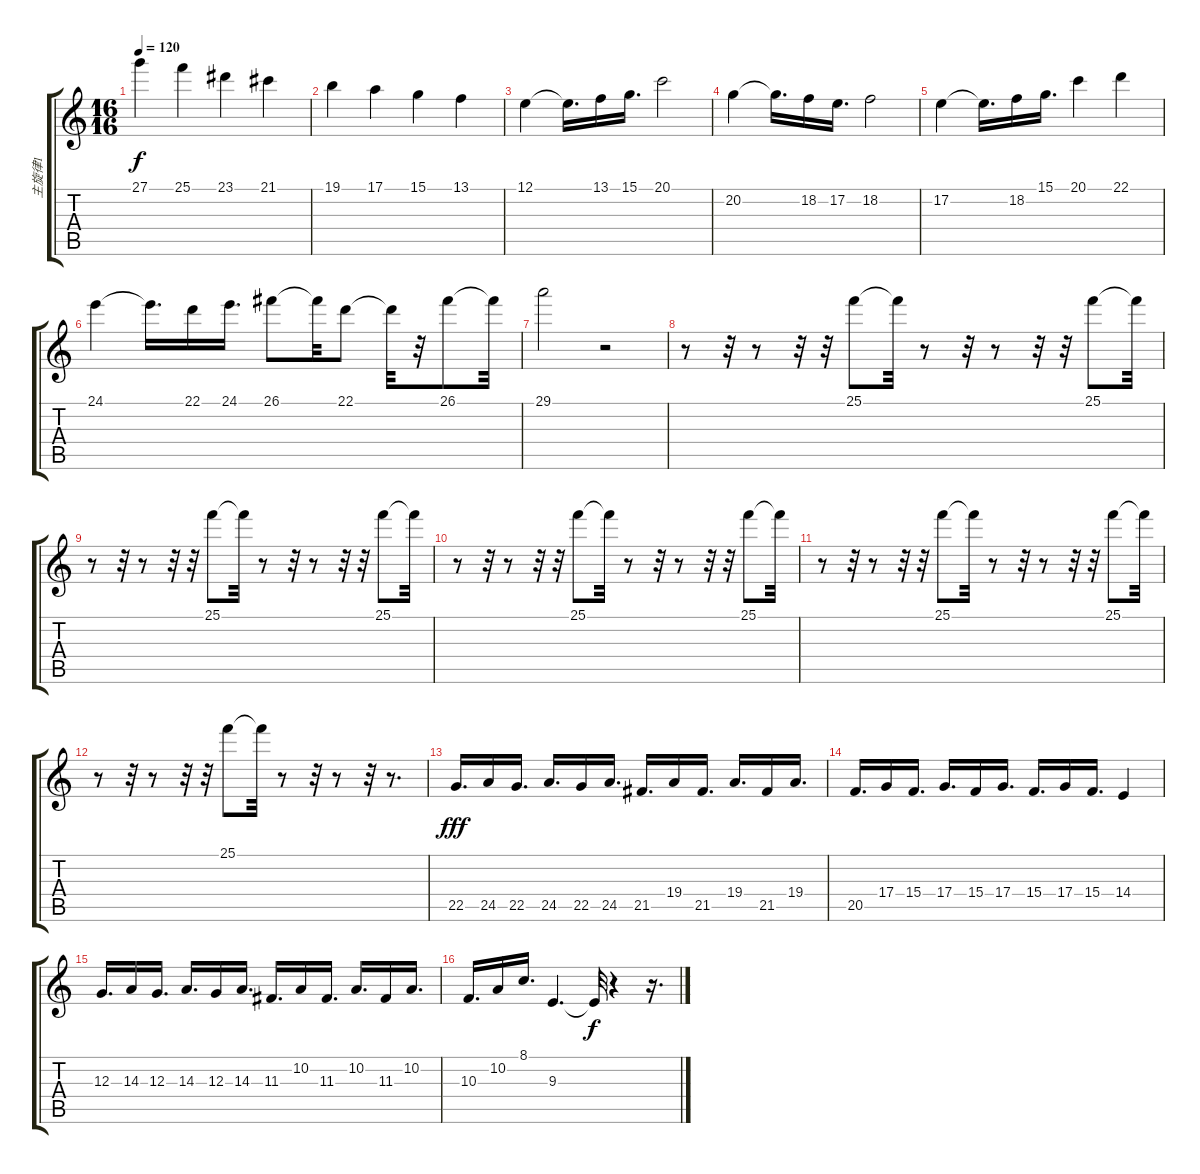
\track ("主旋律1" "主旋律1") {instrument harpsichord}
\staff {score tabs}
\tuning (E4 B3 G3 D3 A2 E2) {hide}
\ts (16 16)
\tempo 120
\clef g2
\ks c
27.1.4{dy f} 25.1.4 23.1.4 21.1.4 |
19.1.4 17.1.4 15.1.4 13.1.4 |
12.1.4 12.1{t}.16{d} 13.1.16 15.1.16{d} 20.1.2 |
20.2.4 20.2{t}.16{d} 18.2.16 17.2.16{d} 18.2.2 |
17.2.4 17.2{t}.16{d} 18.2.16 15.1.16{d} 20.1.4 22.1.4 |
24.1.4 24.1{t}.16{d} 22.1.16 24.1.16{d} 26.1.8 26.1{t}.32 22.1.8 22.1{t}.32 r.32 26.1.8 26.1{t}.32 |
29.1.2 r.2 |
r.8 r.32 r.8 r.32 r.32 25.1.8 25.1{t}.32 r.8 r.32 r.8 r.32 r.32 25.1.8 25.1{t}.32 |
r.8 r.32 r.8 r.32 r.32 25.1.8 25.1{t}.32 r.8 r.32 r.8 r.32 r.32 25.1.8 25.1{t}.32 |
r.8{volume 15} r.32 r.8{volume 14} r.32 r.32 25.1.8{volume 13} 25.1{t}.32 r.8{volume 12} r.32 r.8{volume 11} r.32 r.32 25.1.8{volume 10} 25.1{t}.32 |
r.8{volume 9} r.32 r.8{volume 8} r.32 r.32 25.1.8{volume 7} 25.1{t}.32 r.8{volume 6} r.32 r.8{volume 5} r.32 r.32 25.1.8{volume 4} 25.1{t}.32 |
r.8{volume 3} r.32 r.8{volume 2} r.32 r.32 25.1.8{volume 1} 25.1{t}.32 r.8 r.32 r.8 r.32 r.8{d} |
22.5.16{d dy fff volume 14 instrument stringensemble1} 24.5.16 22.5.16{d} 24.5.16{d} 22.5.16 24.5.16{d} 21.5.16{d} 19.4.16 21.5.16{d} 19.4.16{d} 21.5.16 19.4.16{d} |
20.5.16{d} 17.4.16 15.4.16{d} 17.4.16{d} 15.4.16 17.4.16{d} 15.4.16{d} 17.4.16 15.4.16{d} 14.4.4 |
12.3.16{d} 14.3.16 12.3.16{d} 14.3.16{d} 12.3.16 14.3.16{d} 11.3.16{d} 10.2.16 11.3.16{d} 10.2.16{d} 11.3.16 10.2.16{d} |
10.3.16{d} 10.2.16 8.1.16{d} 9.3.4{d} 9.3{t}.32{dy f} r.4 r.16{d}
